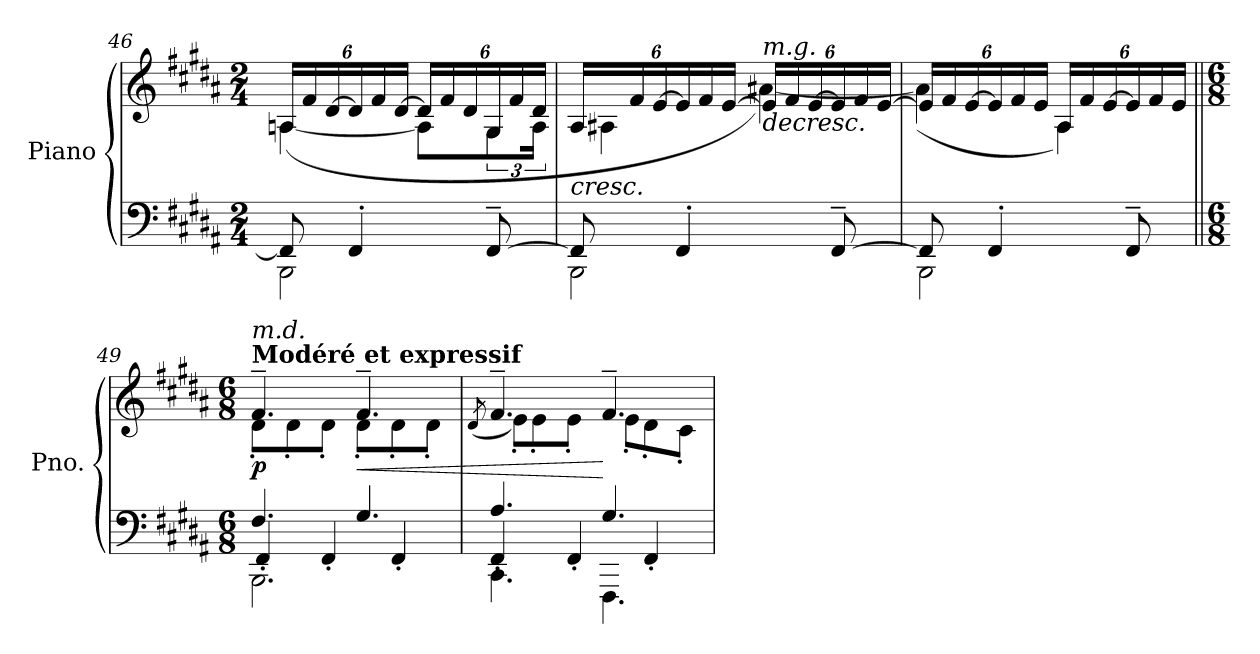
**kern	**kern	**dynam
*part1	*part1	*part1
*staff2	*staff1	*staff1/2
*I"Piano	*	*
*I'Pno.	*	*
*clefF4	*clefG2	*
*k[f#c#g#d#a#]	*k[f#c#g#d#a#]	*
*M2/4	*M2/4	*
=46	=46	=46
*^	*	*
*	*	*Xbrackettup	*
*	*	*^	*
8FF#/]	2BBB\	24An/LL	(<[4A\	.
.	.	24f#/	.	.
.	.	[24d#/	.	.
4FF#'</	.	24d#/]	.	.
.	.	24f#/	.	.
.	.	[24d#/JJ	.	.
.	.	24d#/LL]	8A\L]	.
.	.	24f#/	.	.
.	.	24d#/	.	.
*	*	*	*brackettup	*
[8FF#~</	.	24G#/	12G#\	.
.	.	24f#/	.	.
.	.	24d#/JJ	24A\Jk	.
!!LO:LB:g=z	!!
=47	=47	=47	=47	=47
*	*	*Xbrackettup	*	*
!	!	!	!	!LO:HP:b
8FF#/]	2BBB\	24A#/LL	4A#X\	<
.	.	24f#/	.	.
.	.	[24e/	.	.
4FF#'</	.	24e/]	.	.
.	.	24f#/	.	.
.	.	[24e/JJ	.	.
!	!	!LO:TX:i:t=m.g.	!	!
!	!	!	!	!LO:HP:b
.	.	24e/LL]	[4a#X\)	>
.	.	24f#/	.	.
.	.	[24e/	.	.
[8FF#~</	.	24e/]	.	.
.	.	24f#/	.	.
.	.	[24e/JJ	.	.
*v	*v	*	*	*
*	*v	*v	*
.	.	[
=48	=48	=48
*^	*^	*
8FF#/]	2BBB\	24e/LL]	(<4a#\]	.
.	.	24f#/	.	.
.	.	[24e/	.	.
4FF#'</	.	24e/]	.	.
.	.	24f#/	.	.
.	.	24e/JJ	.	.
.	.	24A#/LL	4A#\)	.
.	.	24f#/	.	.
.	.	[24e/	.	.
8FF#~</	.	24e/]	.	.
.	.	24f#/	.	.
.	.	24e/JJ	.	.
*v	*v	*	*	*
=49||	=49||	=49||	=49||
*M6/8	*M6/8	*	*
*^	*	*	*
*	*^	*	*	*
!	!	!	!LO:TX:a:B:t=Modéré et expressif	!	!
!	!	!	!LO:TX:i:t=m.d.	!	!
!	!	!	!	!	!LO:DY:b
4.F#/	4FF#'/	2.BBB\	4.f#~/	8d#'\L	p
.	.	.	.	8d#'\	.
.	4FF#'/	.	.	8d#'\J	.
!	!	!	!	!	!LO:HP:b
4.G#/	.	.	4.f#~/	8d#'\L	<
.	4FF#'/	.	.	8d#'\	.
.	.	.	.	8d#'\J	.
*v	*v	*v	*	*	*
*	*v	*v	*
.	.	]
!!LO:LB:g=z
=50	=50	=50
*	*^	*
.	.	(<8qd#/	.
*^	*	*	*
*	*^	*	*	*
4.A#/	4FF#'/	4.CC#\	4.f#~/	8e'\L)	.
.	.	.	.	8e'\	.
.	4FF#'/	.	.	8e'\J	.
4.G#/	.	4.FFF#\	4.f#~/	8e'\L	[
.	4FF#'/	.	.	8d#'\	.
.	.	.	.	8c#'\J	.
*v	*v	*v	*	*	*
*	*v	*v	*
=	=	=
*-	*-	*-
